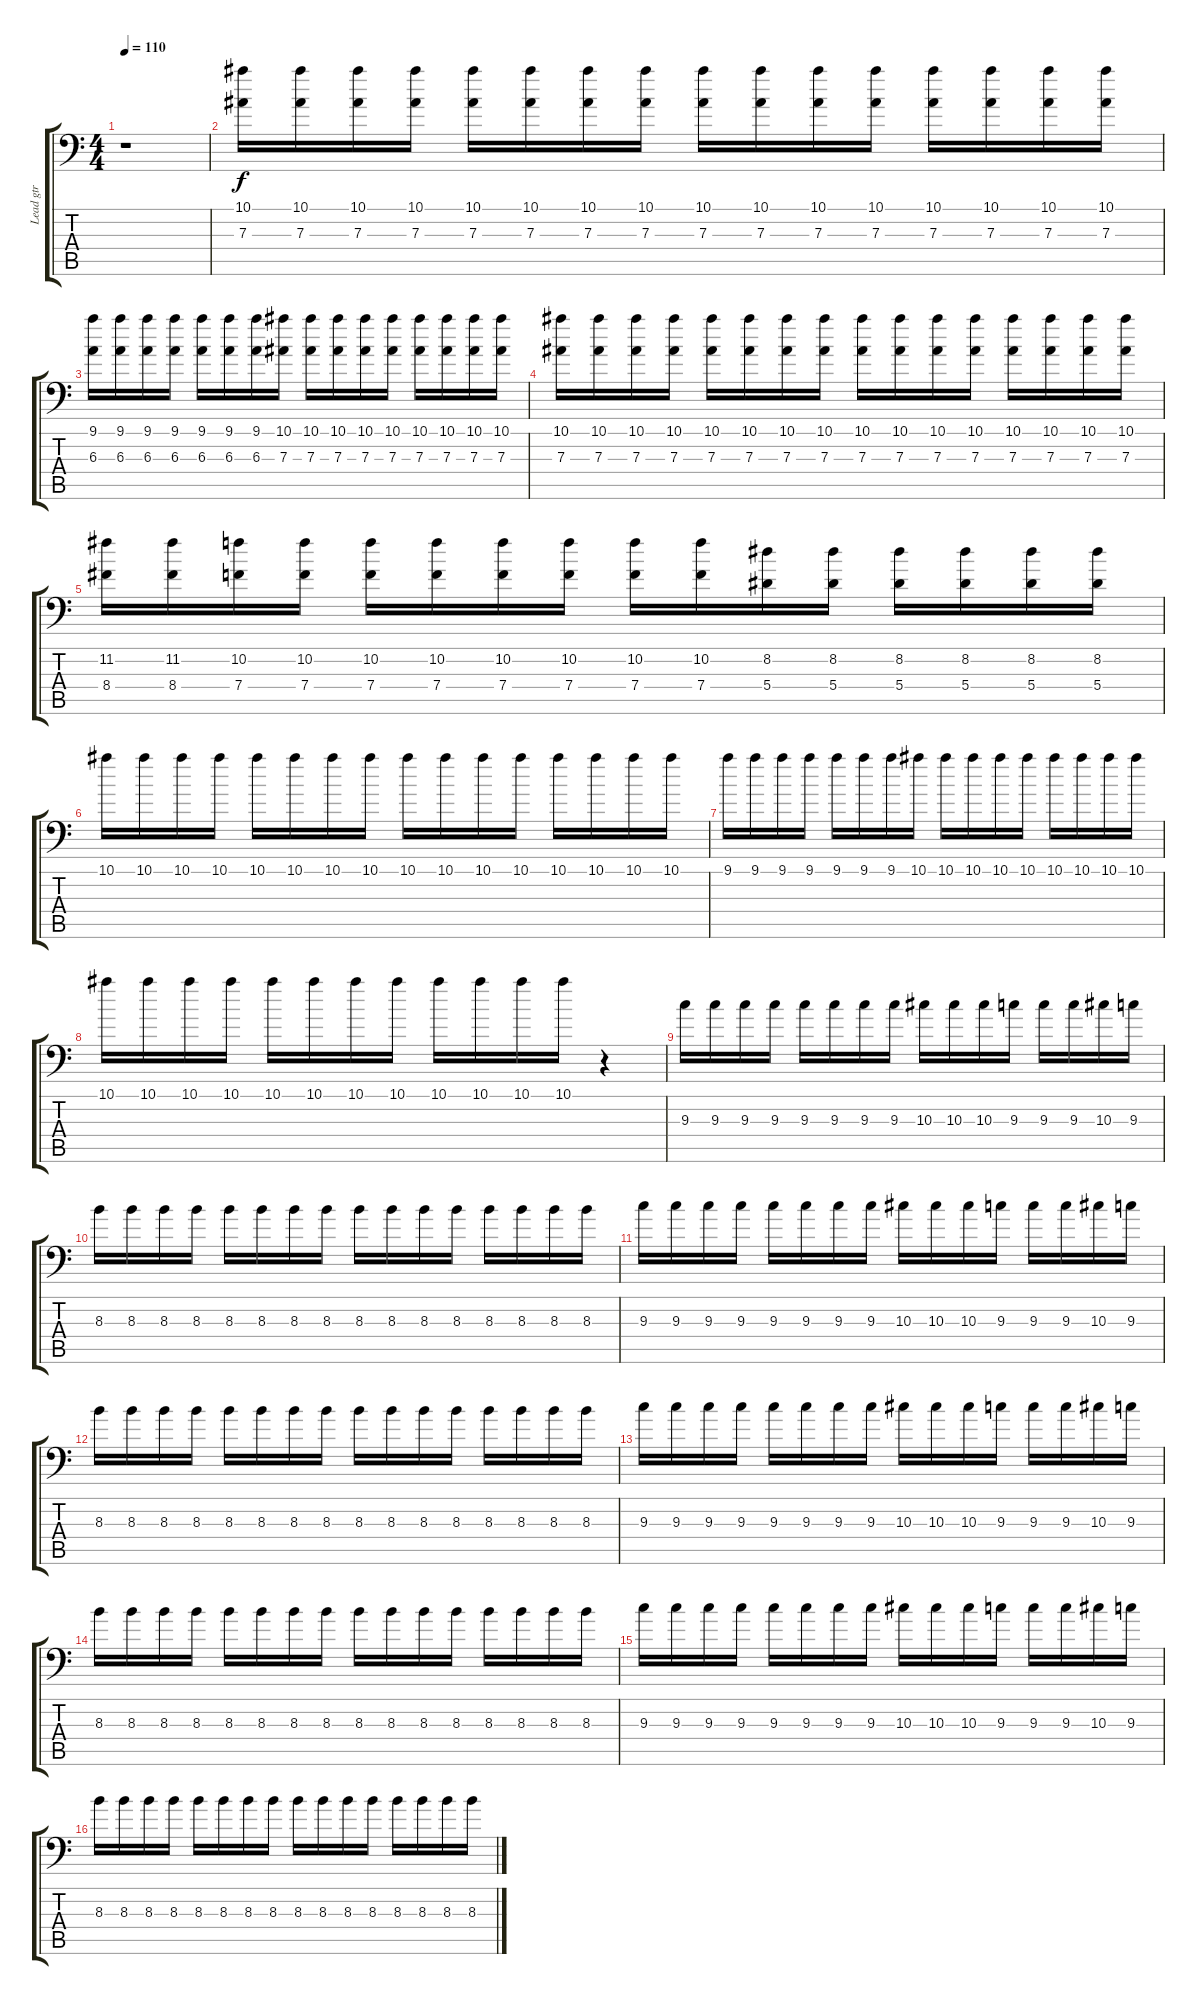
\track ("Lead gtr" "Lead gtr") {instrument distortionguitar}
\staff {score tabs}
\tuning (C4 G3 Eb3 Bb2 F2 Bb1) {hide}
\ts (4 4)
\tempo 110
\clef f4
\ks c
r.1{dy f} |
(10.1 7.3).16 (10.1 7.3).16 (10.1 7.3).16 (10.1 7.3).16 (10.1 7.3).16 (10.1 7.3).16 (10.1 7.3).16 (10.1 7.3).16 (10.1 7.3).16 (10.1 7.3).16 (10.1 7.3).16 (10.1 7.3).16 (10.1 7.3).16 (10.1 7.3).16 (10.1 7.3).16 (10.1 7.3).16 |
(9.1 6.3).16 (9.1 6.3).16 (9.1 6.3).16 (9.1 6.3).16 (9.1 6.3).16 (9.1 6.3).16 (9.1 6.3).16 (10.1 7.3).16 (10.1 7.3).16 (10.1 7.3).16 (10.1 7.3).16 (10.1 7.3).16 (10.1 7.3).16 (10.1 7.3).16 (10.1 7.3).16 (10.1 7.3).16 |
(10.1 7.3).16 (10.1 7.3).16 (10.1 7.3).16 (10.1 7.3).16 (10.1 7.3).16 (10.1 7.3).16 (10.1 7.3).16 (10.1 7.3).16 (10.1 7.3).16 (10.1 7.3).16 (10.1 7.3).16 (10.1 7.3).16 (10.1 7.3).16 (10.1 7.3).16 (10.1 7.3).16 (10.1 7.3).16 |
(11.2 8.4).16 (11.2 8.4).16 (10.2 7.4).16 (10.2 7.4).16 (10.2 7.4).16 (10.2 7.4).16 (10.2 7.4).16 (10.2 7.4).16 (10.2 7.4).16 (10.2 7.4).16 (8.2 5.4).16 (8.2 5.4).16 (8.2 5.4).16 (8.2 5.4).16 (8.2 5.4).16 (8.2 5.4).16 |
10.1.16 10.1.16 10.1.16 10.1.16 10.1.16 10.1.16 10.1.16 10.1.16 10.1.16 10.1.16 10.1.16 10.1.16 10.1.16 10.1.16 10.1.16 10.1.16 |
9.1.16 9.1.16 9.1.16 9.1.16 9.1.16 9.1.16 9.1.16 10.1.16 10.1.16 10.1.16 10.1.16 10.1.16 10.1.16 10.1.16 10.1.16 10.1.16 |
10.1.16 10.1.16 10.1.16 10.1.16 10.1.16 10.1.16 10.1.16 10.1.16 10.1.16 10.1.16 10.1.16 10.1.16 r.4 |
9.3.16 9.3.16 9.3.16 9.3.16 9.3.16 9.3.16 9.3.16 9.3.16 10.3.16 10.3.16 10.3.16 9.3.16 9.3.16 9.3.16 10.3.16 9.3.16 |
8.3.16 8.3.16 8.3.16 8.3.16 8.3.16 8.3.16 8.3.16 8.3.16 8.3.16 8.3.16 8.3.16 8.3.16 8.3.16 8.3.16 8.3.16 8.3.16 |
9.3.16 9.3.16 9.3.16 9.3.16 9.3.16 9.3.16 9.3.16 9.3.16 10.3.16 10.3.16 10.3.16 9.3.16 9.3.16 9.3.16 10.3.16 9.3.16 |
8.3.16 8.3.16 8.3.16 8.3.16 8.3.16 8.3.16 8.3.16 8.3.16 8.3.16 8.3.16 8.3.16 8.3.16 8.3.16 8.3.16 8.3.16 8.3.16 |
9.3.16 9.3.16 9.3.16 9.3.16 9.3.16 9.3.16 9.3.16 9.3.16 10.3.16 10.3.16 10.3.16 9.3.16 9.3.16 9.3.16 10.3.16 9.3.16 |
8.3.16 8.3.16 8.3.16 8.3.16 8.3.16 8.3.16 8.3.16 8.3.16 8.3.16 8.3.16 8.3.16 8.3.16 8.3.16 8.3.16 8.3.16 8.3.16 |
9.3.16 9.3.16 9.3.16 9.3.16 9.3.16 9.3.16 9.3.16 9.3.16 10.3.16 10.3.16 10.3.16 9.3.16 9.3.16 9.3.16 10.3.16 9.3.16 |
8.3.16 8.3.16 8.3.16 8.3.16 8.3.16 8.3.16 8.3.16 8.3.16 8.3.16 8.3.16 8.3.16 8.3.16 8.3.16 8.3.16 8.3.16 8.3.16
